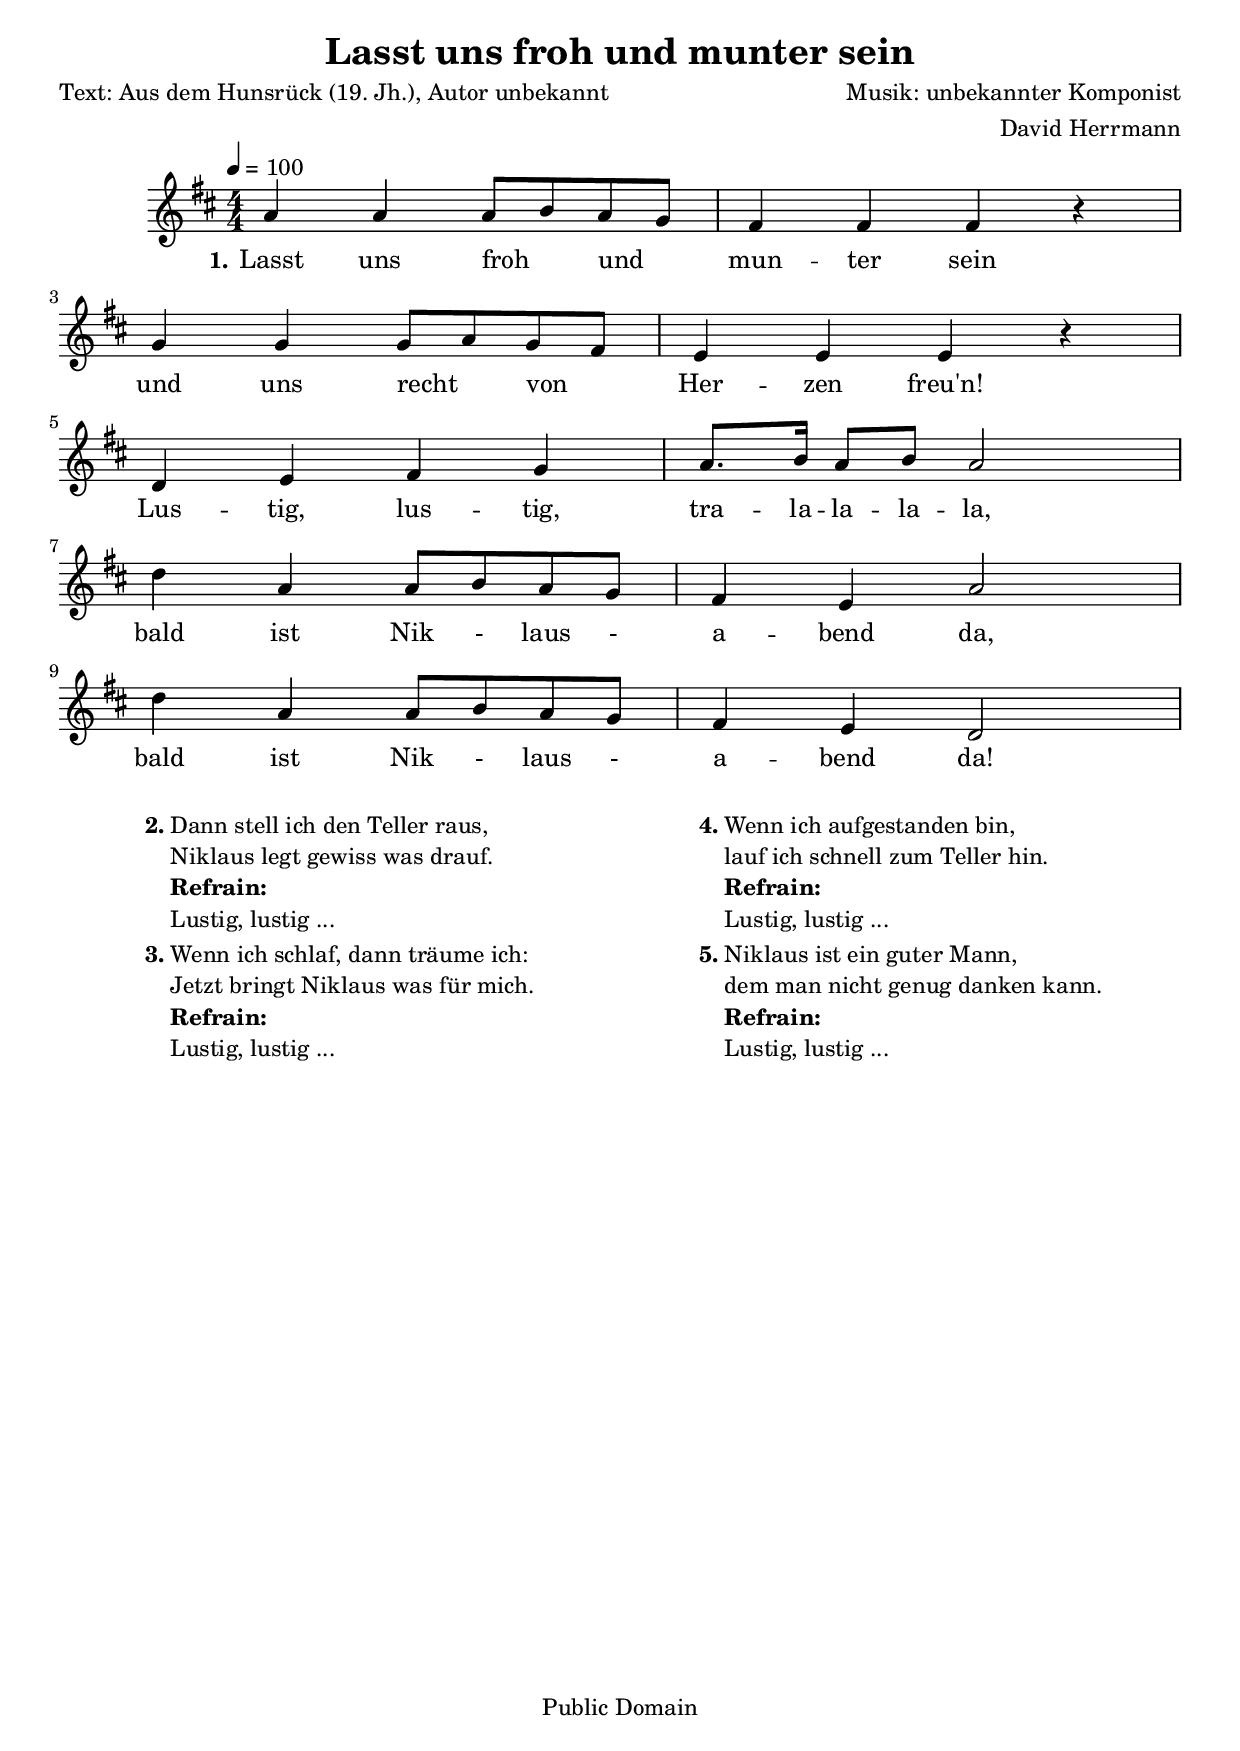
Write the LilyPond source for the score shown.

\version "2.24.2"
\version "2.24.2"
LUF_title ="Lasst uns froh und munter sein"
LUF_poet ="Text: Aus dem Hunsrück (19. Jh.), Autor unbekannt"
LUF_composer = "Musik: unbekannter Komponist"
LUF_arranger ="David Herrmann"
LUF_copyright ="Public Domain"


LUF_verseI= \lyricmode {
  \set stanza = #"1."
  Lasst uns froh _  und _ mun -- ter sein
  und uns recht _ von _ Her -- zen freu'n!
  Lus -- tig, lus -- tig, tra -- la -- la -- la -- la,
  bald ist Nik - laus - a -- bend da,
  bald ist Nik - laus - a -- bend da!
}


LUF_staffVoice = \new Staff {
  \numericTimeSignature
  \time 4/4
  %\set Staff.instrumentName = "Voice"
  \set Staff.midiInstrument = "voice oohs"
  \key d \major
  \clef treble

  \relative c' {
    \context Voice = "melodyVoi" {
      \dynamicUp
      % Type notes here
      %\autoBeamOff
      \tempo 4 = 100
      a'4 a4 a8 b8 a8 g8
      fis4 fis4 fis4 r4
      \break
      g4 g4 g8 a8 g8 fis8
      e4 e4 e4 r4
      \break
      d4 e4 fis4 g4
      a8. b16 a8 b8 a2
      \break
      d4 a4 a8 b8 a8 g8
      fis4 e4 a2
      \break
      d4 a4 a8 b8 a8 g8
      fis4 e4 d2
    }
  }

}


LUF_harmonies = \new ChordNames \chordmode {
  % todo
}

LUF_Score = \score {
  <<
    \LUF_harmonies
    \LUF_staffVoice
    \context Lyrics = "lmelodyVoiLI" \lyricmode { \lyricsto "melodyVoi" \LUF_verseI }

  >>
}
LUF_Strophen = \markup {
  \fill-line {
    \hspace #0.1
    \column {
      \line {
        \bold "2."
        \column {
          "Dann stell ich den Teller raus,"
          "Niklaus legt gewiss was drauf."
          \bold "Refrain:" "Lustig, lustig ..."
        }
      }
      \hspace #0.1
      \line {
        \bold "3."
        \column {
          "Wenn ich schlaf, dann träume ich:"
          "Jetzt bringt Niklaus was für mich."
          \bold "Refrain:" "Lustig, lustig ..."
        }
      }
    }
    \hspace #0.1
    \column {
      \line {
        \bold "4."
        \column {
          "Wenn ich aufgestanden bin,"
          "lauf ich schnell zum Teller hin."
          \bold "Refrain:" "Lustig, lustig ..."
        }
      }
      \hspace #0.1
      \line {
        \bold "5."
        \column {
          "Niklaus ist ein guter Mann,"
          "dem man nicht genug danken kann."
          \bold "Refrain:" "Lustig, lustig ..."
        }
      }
    }
    \hspace #0.1
  }
}


\header {
  title = \LUF_title
  poet = \LUF_poet
  composer =  \LUF_composer
  arranger = \LUF_arranger
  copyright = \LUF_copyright
}
\LUF_Score
\LUF_Strophen
